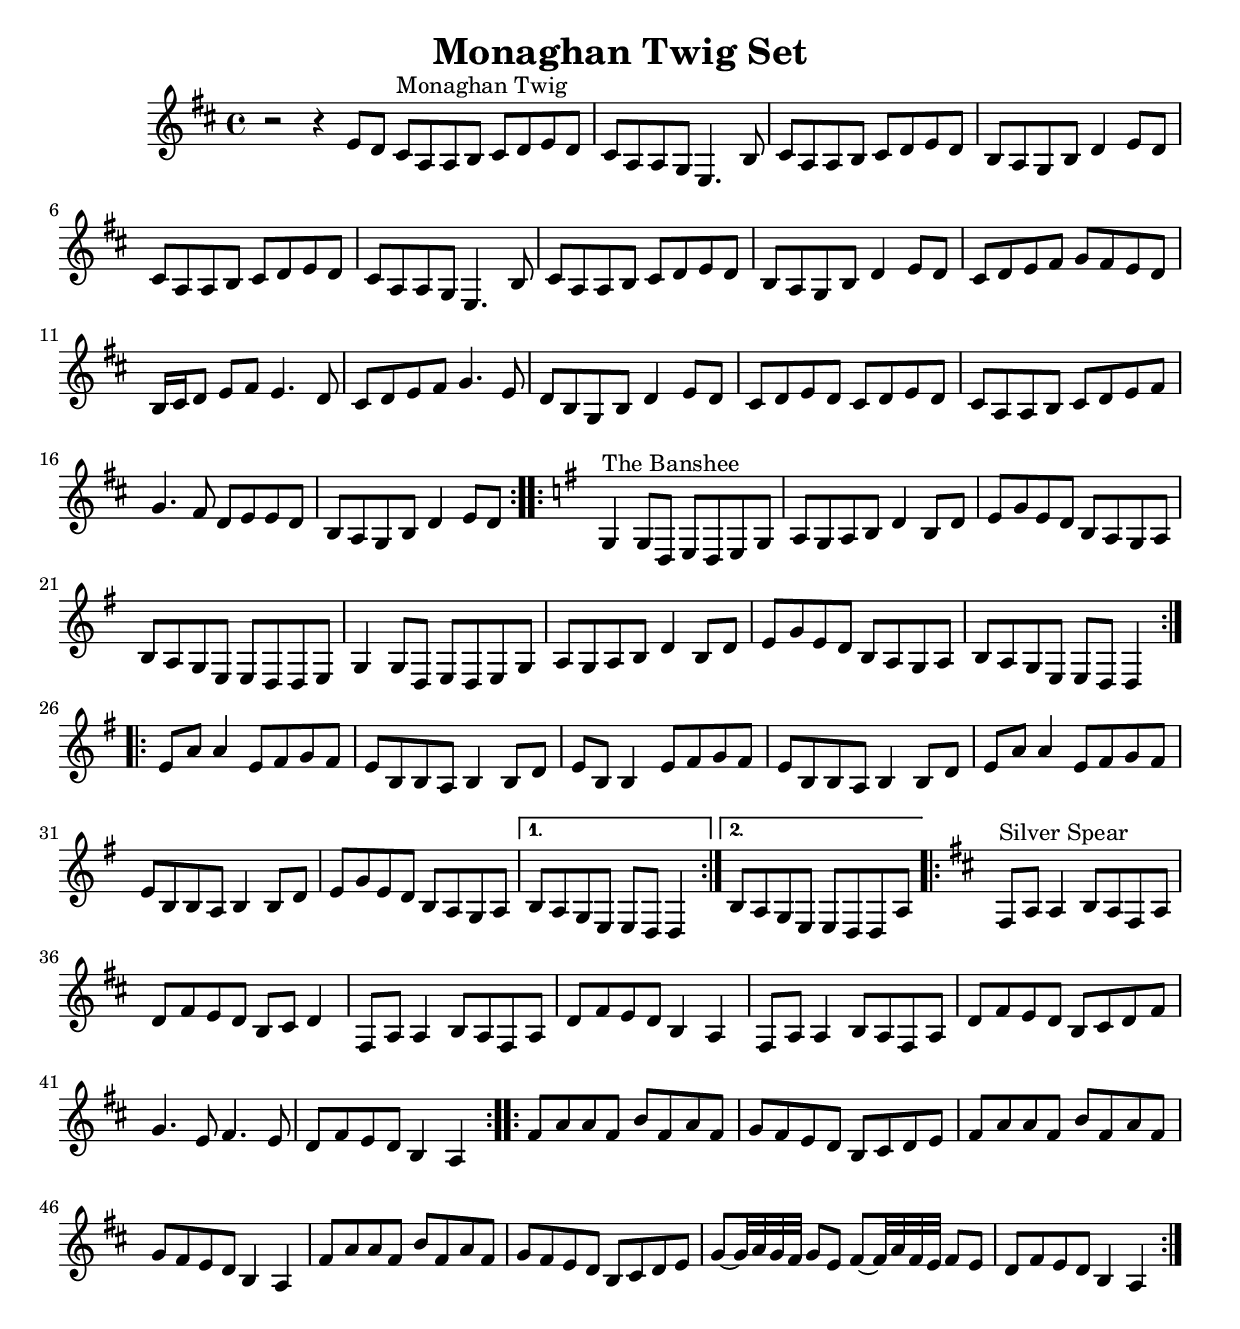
%{
Welcome to LilyPond
===================

Congratulations, LilyPond has been installed successfully.

Now to take it for the first test run.

  1. Save this LilyPond file on your desktop.

  2. Pick it up from the desktop with your mouse pointer, drag and drop
     it onto the LilyPond icon.

  3. LilyPond automatically produces a PDF file from the musical scale
     below.

  4. To print or view the result, click on the newly produced file called

        Welcome_to_LilyPond.PDF


That's it.  For more information, visit http://lilypond.org .
%}

\header{
  title = "Monaghan Twig Set"
}

melody = \relative{
  \key d \major \time 4/4
  r2 r4 e'8 d
 \bar "|:"
 \repeat volta 2 { cis ^"Monaghan Twig" a a b cis d e d 
      cis a a g e4. b'8     cis a a b cis d e d     b a g b d4 e8 d
      cis a a b cis d e d    cis a a g e4. b'8      cis a a b cis d e d
      b a g b d4 e8 d     cis d e fis g fis e d    b16 cis d8 e fis e4. d8
      cis d e fis g4. e8     d b g b d4 e8 d    cis d e d cis d e d    
      cis a a b cis d e fis    g4. fis8 d e e d    b a g b d4 e8 d 
     }
   \key g \major

   \repeat volta 2 { g,4 ^"The Banshee" g8 d e d e g     a g a b d4 b8 d
        e g e d b a g a    b a g e e d d e    g4 g8 d e d e g     
	a g a b d4 b8 d     e g e d b a g a     b a g e e d d4}
	
    \repeat volta 2 { e'8 a a4 e8 fis g fis    e b b a b4 b8 d    
	e b b4 e8 fis g fis     e b b a b4 b8 d     e a a4 e8 fis g fis
	e b b a b4 b8 d     e g e d b a g a
	}
	\alternative { { b a g e e d d4} { b'8 a g e e d d a'}}
	 
    \key d \major
    \repeat volta 2 { fis ^"Silver Spear" a a4 b8 a fis a
	d fis e d b cis d4     fis,8 a a4 b8 a fis a     d fis e d b4 a4
	fis8 a a4 b8 a fis a     d fis e d b cis d fis    g4. e8 fis4. e8
	d fis e d b4 a
      }
  
    \repeat volta 2 { fis'8 a a fis b fis a fis     g fis e d b cis d e 
        fis a a fis b fis a fis     g fis e d b4 a4     fis'8 a a fis b fis a fis    
	g fis e d b cis d e     g~ [g32 a g fis] g8 e fis~ [fis32 a fis e] fis8 e
	d fis e d b4 a4}
 }

harmonies = \chordmode {
  r1
  \repeat volta 2 {g1   c1	e1:min 	d1	g1  c1
	             e1:min }
  \alternative {{ d2 g2 } { d2 g2}}
}

\score {
  <<
%	\context ChordNames {
%		\set chordChanges = ##t
%		\harmonies
%	}
	\context Staff = one \melody
  >>
}	

\version "2.5.25"  % necessary for upgrading to future LilyPond versions.
